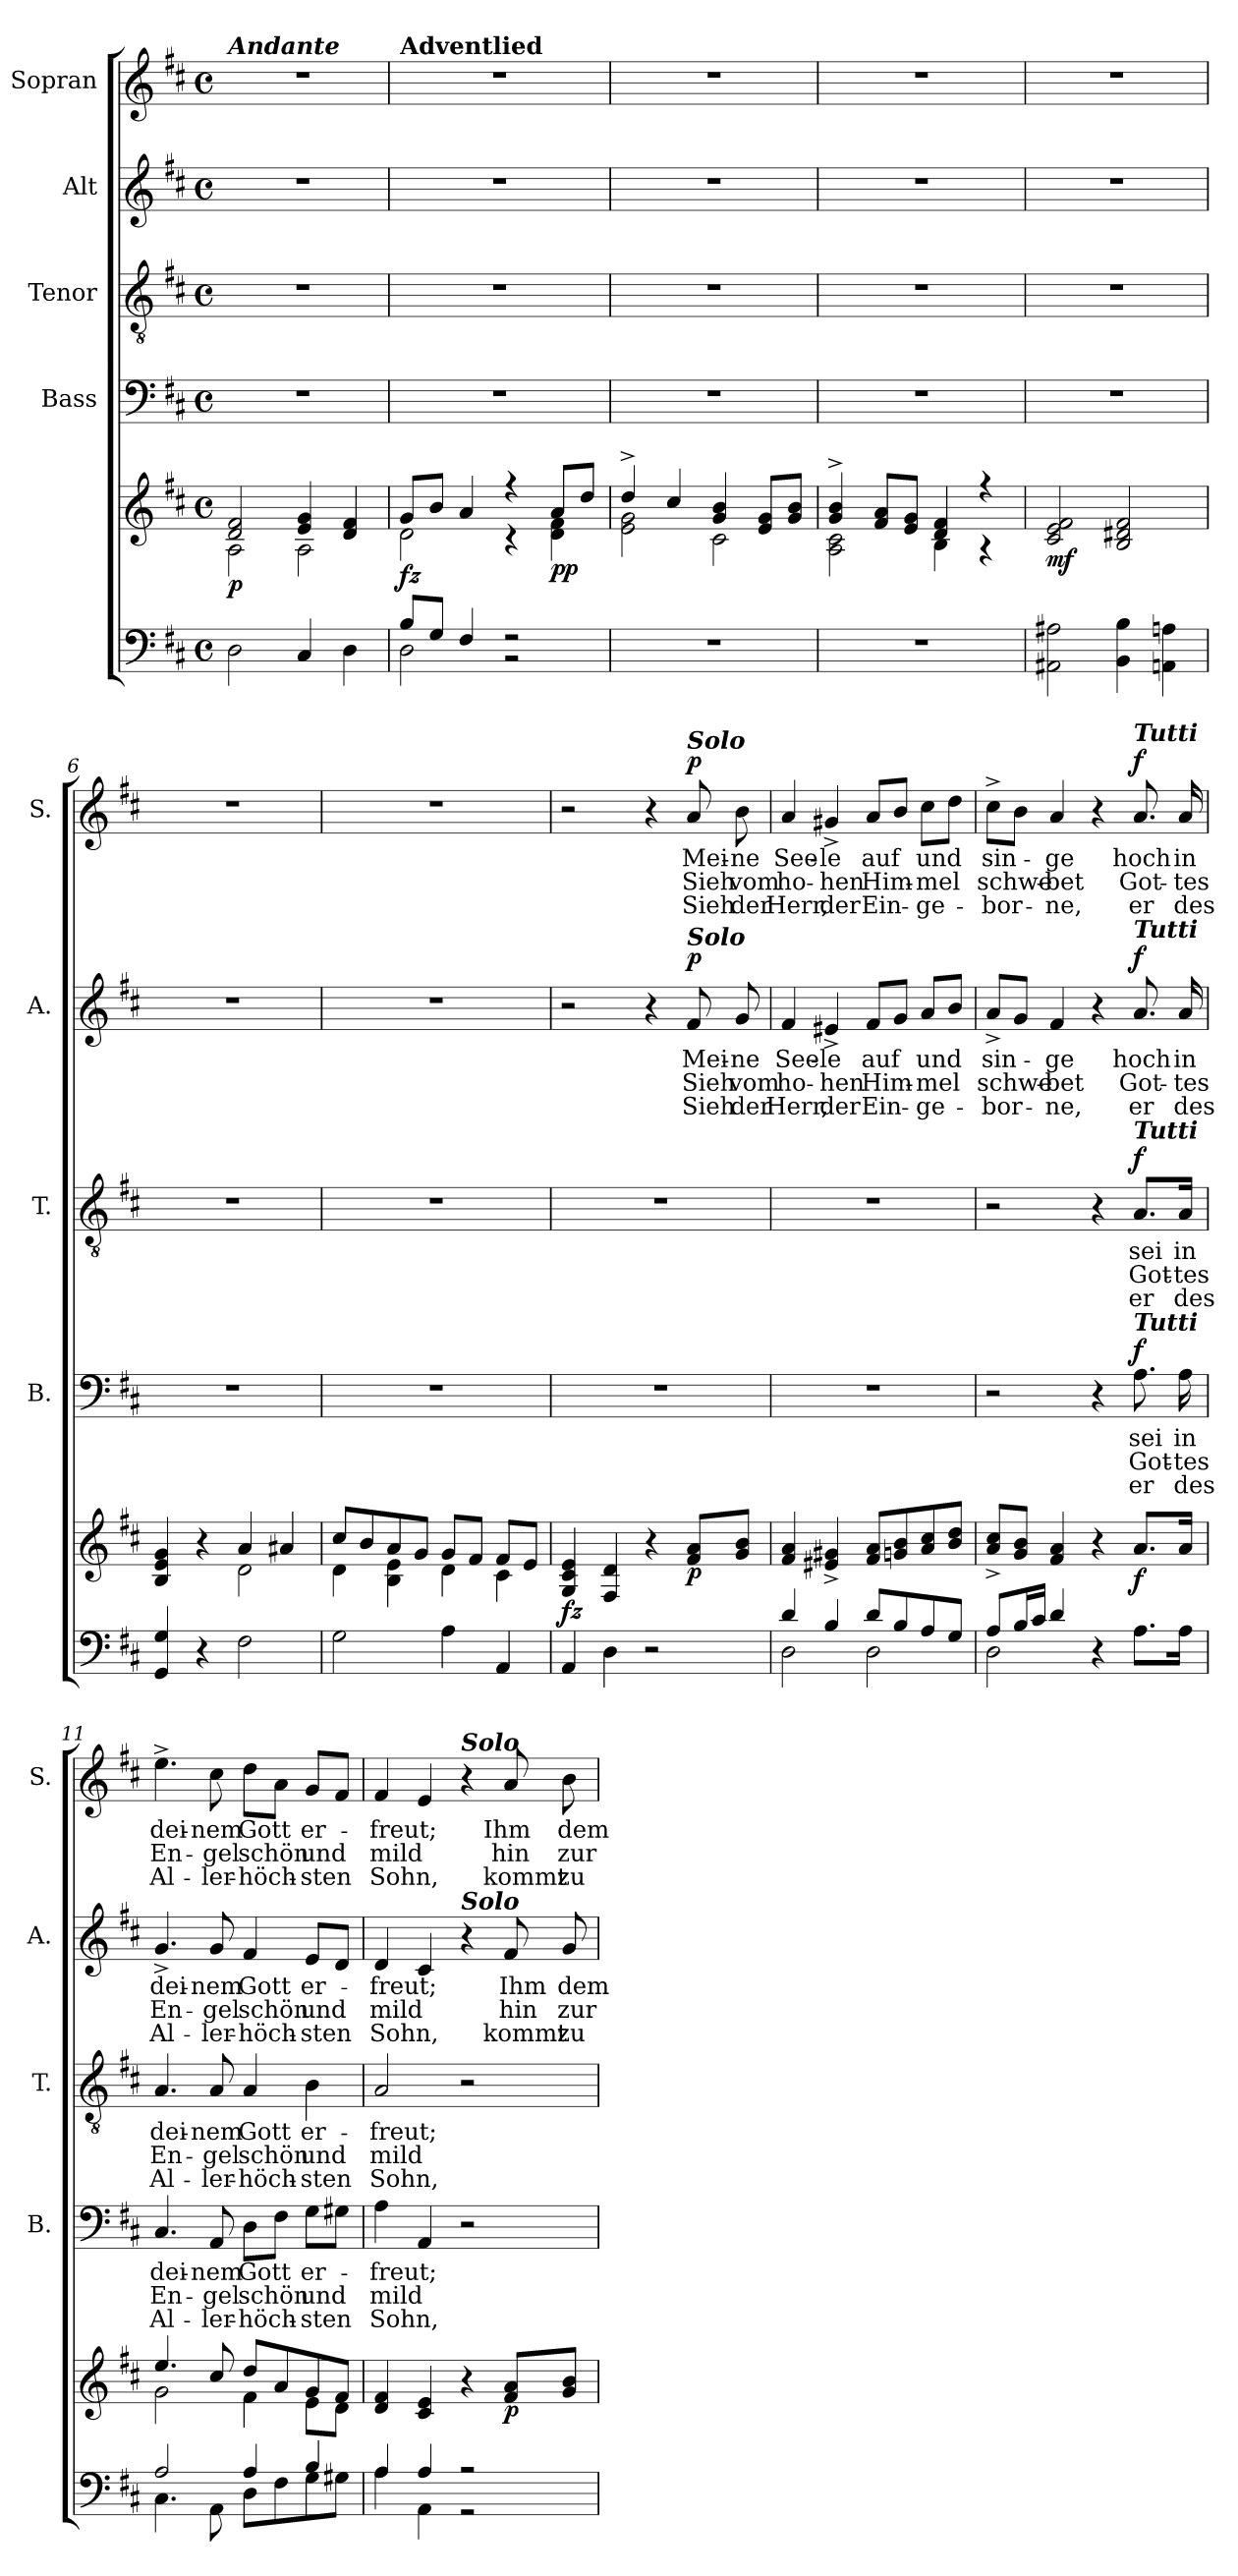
**kern	**kern	**dynam	**kern	**text	**text	**text	**dynam	**kern	**text	**text	**text	**dynam	**kern	**text	**text	**text	**dynam	**kern	**text	**text	**text	**dynam
*part5	*part5	*part5	*part4	*part4	*part4	*part4	*part4	*part3	*part3	*part3	*part3	*part3	*part2	*part2	*part2	*part2	*part2	*part1	*part1	*part1	*part1	*part1
*staff6	*staff5	*staff5/6	*staff4	*staff4	*staff4	*staff4	*staff4	*staff3	*staff3	*staff3	*staff3	*staff3	*staff2	*staff2	*staff2	*staff2	*staff2	*staff1	*staff1	*staff1	*staff1	*staff1
*	*	*	*I"Bass	*	*	*	*	*I"Tenor	*	*	*	*	*I"Alt	*	*	*	*	*I"Sopran	*	*	*	*
*	*	*	*I'B.	*	*	*	*	*I'T.	*	*	*	*	*I'A.	*	*	*	*	*I'S.	*	*	*	*
*clefF4	*clefG2	*	*clefF4	*	*	*	*	*clefGv2	*	*	*	*	*clefG2	*	*	*	*	*clefG2	*	*	*	*
*k[f#c#]	*k[f#c#]	*	*k[f#c#]	*	*	*	*	*k[f#c#]	*	*	*	*	*k[f#c#]	*	*	*	*	*k[f#c#]	*	*	*	*
*D:	*D:	*	*D:	*	*	*	*	*D:	*	*	*	*	*D:	*	*	*	*	*D:	*	*	*	*
*M4/4	*M4/4	*	*M4/4	*	*	*	*	*M4/4	*	*	*	*	*M4/4	*	*	*	*	*M4/4	*	*	*	*
*met(c)	*met(c)	*	*met(c)	*	*	*	*	*met(c)	*	*	*	*	*met(c)	*	*	*	*	*met(c)	*	*	*	*
=1	=1	=1	=1	=1	=1	=1	=1	=1	=1	=1	=1	=1	=1	=1	=1	=1	=1	=1	=1	=1	=1	=1
*	*^	*	*	*	*	*	*	*	*	*	*	*	*	*	*	*	*	*	*	*	*	*
!	!	!	!	!	!	!	!	!	!	!	!	!	!	!	!	!	!	!	!LO:TX:a:Bi:t=Andante	!	!	!	!
!	!	!	!LO:DY:b	!	!	!	!	!	!	!	!	!	!	!	!	!	!	!	!	!	!	!	!
2D\	2d/ 2f#/	2A\	p	1r	.	.	.	.	1r	.	.	.	.	1r	.	.	.	.	1r	.	.	.	.
4C#/	4e/ 4g/	2A\	.	.	.	.	.	.	.	.	.	.	.	.	.	.	.	.	.	.	.	.	.
4D\	4d/ 4f#/	.	.	.	.	.	.	.	.	.	.	.	.	.	.	.	.	.	.	.	.	.	.
=2	=2	=2	=2	=2	=2	=2	=2	=2	=2	=2	=2	=2	=2	=2	=2	=2	=2	=2	=2	=2	=2	=2	=2
*^	*	*	*	*	*	*	*	*	*	*	*	*	*	*	*	*	*	*	*	*	*	*	*
!	!	!	!	!	!	!	!	!	!	!	!	!	!	!	!	!	!	!	!	!LO:TX:a:B:t=Adventlied	!	!	!	!
!	!	!	!	!LO:DY:b	!	!	!	!	!	!	!	!	!	!	!	!	!	!	!	!	!	!	!	!
8B/L	2D\	8g/L	2d\	fz	1r	.	.	.	.	1r	.	.	.	.	1r	.	.	.	.	1r	.	.	.	.
8G/J	.	8b/J	.	.	.	.	.	.	.	.	.	.	.	.	.	.	.	.	.	.	.	.	.	.
4F#/	.	4a/	.	.	.	.	.	.	.	.	.	.	.	.	.	.	.	.	.	.	.	.	.	.
2r	2r	4r	4r	.	.	.	.	.	.	.	.	.	.	.	.	.	.	.	.	.	.	.	.	.
!	!	!	!	!LO:DY:b	!	!	!	!	!	!	!	!	!	!	!	!	!	!	!	!	!	!	!	!
.	.	8a/L	4d\ 4f#\	pp	.	.	.	.	.	.	.	.	.	.	.	.	.	.	.	.	.	.	.	.
.	.	8dd/J	.	.	.	.	.	.	.	.	.	.	.	.	.	.	.	.	.	.	.	.	.	.
*v	*v	*	*	*	*	*	*	*	*	*	*	*	*	*	*	*	*	*	*	*	*	*	*	*
=3	=3	=3	=3	=3	=3	=3	=3	=3	=3	=3	=3	=3	=3	=3	=3	=3	=3	=3	=3	=3	=3	=3	=3
1r	4dd^>/	2e\ 2g\	.	1r	.	.	.	.	1r	.	.	.	.	1r	.	.	.	.	1r	.	.	.	.
.	4cc#/	.	.	.	.	.	.	.	.	.	.	.	.	.	.	.	.	.	.	.	.	.	.
.	4g/ 4b/	2c#\	.	.	.	.	.	.	.	.	.	.	.	.	.	.	.	.	.	.	.	.	.
.	8e/ 8g/L	.	.	.	.	.	.	.	.	.	.	.	.	.	.	.	.	.	.	.	.	.	.
.	8g/ 8b/J	.	.	.	.	.	.	.	.	.	.	.	.	.	.	.	.	.	.	.	.	.	.
=4	=4	=4	=4	=4	=4	=4	=4	=4	=4	=4	=4	=4	=4	=4	=4	=4	=4	=4	=4	=4	=4	=4	=4
1r	4g/^> 4b/^>	2A\ 2c#\	.	1r	.	.	.	.	1r	.	.	.	.	1r	.	.	.	.	1r	.	.	.	.
.	8f#/ 8a/L	.	.	.	.	.	.	.	.	.	.	.	.	.	.	.	.	.	.	.	.	.	.
.	8e/ 8g/J	.	.	.	.	.	.	.	.	.	.	.	.	.	.	.	.	.	.	.	.	.	.
.	4d/ 4f#/	4B\	.	.	.	.	.	.	.	.	.	.	.	.	.	.	.	.	.	.	.	.	.
.	4r	4r	.	.	.	.	.	.	.	.	.	.	.	.	.	.	.	.	.	.	.	.	.
=5	=5	=5	=5	=5	=5	=5	=5	=5	=5	=5	=5	=5	=5	=5	=5	=5	=5	=5	=5	=5	=5	=5	=5
!	!	!	!LO:DY:b	!	!	!	!	!	!	!	!	!	!	!	!	!	!	!	!	!	!	!	!
*	*v	*v	*	*	*	*	*	*	*	*	*	*	*	*	*	*	*	*	*	*	*	*	*
2AA#X\ 2A#X\	2c#/ 2e/ 2f#/	mf	1r	.	.	.	.	1r	.	.	.	.	1r	.	.	.	.	1r	.	.	.	.
4BB\ 4B\	2B/ 2d#X/ 2f#/	.	.	.	.	.	.	.	.	.	.	.	.	.	.	.	.	.	.	.	.	.
4AAn\ 4An\	.	.	.	.	.	.	.	.	.	.	.	.	.	.	.	.	.	.	.	.	.	.
!!LO:LB:g=z
=6	=6	=6	=6	=6	=6	=6	=6	=6	=6	=6	=6	=6	=6	=6	=6	=6	=6	=6	=6	=6	=6	=6
*	*^	*	*	*	*	*	*	*	*	*	*	*	*	*	*	*	*	*	*	*	*	*
4GG/ 4G/	4B/ 4e/ 4g/	2ryy	.	1r	.	.	.	.	1r	.	.	.	.	1r	.	.	.	.	1r	.	.	.	.
4r	4r	.	.	.	.	.	.	.	.	.	.	.	.	.	.	.	.	.	.	.	.	.	.
2F#\	4a/	2d\	.	.	.	.	.	.	.	.	.	.	.	.	.	.	.	.	.	.	.	.	.
.	4a#X/	.	.	.	.	.	.	.	.	.	.	.	.	.	.	.	.	.	.	.	.	.	.
=7	=7	=7	=7	=7	=7	=7	=7	=7	=7	=7	=7	=7	=7	=7	=7	=7	=7	=7	=7	=7	=7	=7	=7
2G\	8cc#/L	4d\	.	1r	.	.	.	.	1r	.	.	.	.	1r	.	.	.	.	1r	.	.	.	.
.	8b/	.	.	.	.	.	.	.	.	.	.	.	.	.	.	.	.	.	.	.	.	.	.
.	8a/	4B\ 4e\	.	.	.	.	.	.	.	.	.	.	.	.	.	.	.	.	.	.	.	.	.
.	8g/J	.	.	.	.	.	.	.	.	.	.	.	.	.	.	.	.	.	.	.	.	.	.
4A\	8g/L	4d\	.	.	.	.	.	.	.	.	.	.	.	.	.	.	.	.	.	.	.	.	.
.	8f#/J	.	.	.	.	.	.	.	.	.	.	.	.	.	.	.	.	.	.	.	.	.	.
4AA/	8f#/L	4c#\	.	.	.	.	.	.	.	.	.	.	.	.	.	.	.	.	.	.	.	.	.
.	8e/J	.	.	.	.	.	.	.	.	.	.	.	.	.	.	.	.	.	.	.	.	.	.
*	*v	*v	*	*	*	*	*	*	*	*	*	*	*	*	*	*	*	*	*	*	*	*	*
=8	=8	=8	=8	=8	=8	=8	=8	=8	=8	=8	=8	=8	=8	=8	=8	=8	=8	=8	=8	=8	=8	=8
!	!	!LO:DY:b	!	!	!	!	!	!	!	!	!	!	!	!	!	!	!	!	!	!	!	!
4AA/	4G/ 4c#/ 4e/	fz	1r	.	.	.	.	1r	.	.	.	.	2r	.	.	.	.	2r	.	.	.	.
4D\	4F#/ 4d/	.	.	.	.	.	.	.	.	.	.	.	.	.	.	.	.	.	.	.	.	.
2r	4r	.	.	.	.	.	.	.	.	.	.	.	4r	.	.	.	.	4r	.	.	.	.
!	!	!	!	!	!	!	!	!	!	!	!	!	!	!	!	!	!	!LO:TX:a:Bi:t=Solo	!	!	!	!
!	!	!	!	!	!	!	!	!	!	!	!	!	!LO:TX:a:Bi:t=Solo	!	!	!	!	!	!	!	!	!
!	!	!LO:DY:b	!	!	!	!	!	!	!	!	!	!	!	!LO:LY:b	!LO:LY:b	!LO:LY:b	!LO:DY:a	!	!LO:LY:b	!LO:LY:b	!LO:LY:b	!LO:DY:a
.	8f#/ 8a/L	p	.	.	.	.	.	.	.	.	.	.	8f#/	Mei-	Sieh	Sieh	p	8a/	Mei-	Sieh	Sieh	p
!	!	!	!	!	!	!	!	!	!	!	!	!	!	!LO:LY:b	!LO:LY:b	!LO:LY:b	!	!	!LO:LY:b	!LO:LY:b	!LO:LY:b	!
.	8g/ 8b/J	.	.	.	.	.	.	.	.	.	.	.	8g/	-ne	vom	der	.	8b\	-ne	vom	der	.
=9	=9	=9	=9	=9	=9	=9	=9	=9	=9	=9	=9	=9	=9	=9	=9	=9	=9	=9	=9	=9	=9	=9
*^	*	*	*	*	*	*	*	*	*	*	*	*	*	*	*	*	*	*	*	*	*	*
!	!	!	!	!	!	!	!	!	!	!	!	!	!	!	!LO:LY:b	!LO:LY:b	!LO:LY:b	!	!	!LO:LY:b	!LO:LY:b	!LO:LY:b	!
4d/	2D\	4f#/ 4a/	.	1r	.	.	.	.	1r	.	.	.	.	4f#/	See-	ho-	Herr,	.	4a/	See-	ho-	Herr,	.
!	!	!	!	!	!	!	!	!	!	!	!	!	!	!	!LO:LY:b	!LO:LY:b	!LO:LY:b	!	!	!LO:LY:b	!LO:LY:b	!LO:LY:b	!
4B/	.	4e#X/^< 4g#X/^<	.	.	.	.	.	.	.	.	.	.	.	4e#X^>/	-le	-hen	der	.	4g#X^>/	-le	-hen	der	.
!	!	!	!	!	!	!	!	!	!	!	!	!	!	!	!LO:LY:b	!LO:LY:b	!LO:LY:b	!	!	!LO:LY:b	!LO:LY:b	!LO:LY:b	!
8d/L	2D\	8f#/ 8a/L	.	.	.	.	.	.	.	.	.	.	.	8f#/L	auf	Him-	Ein-	.	8a/L	auf	Him-	Ein-	.
8B/	.	8gn/ 8b/	.	.	.	.	.	.	.	.	.	.	.	8g/J	.	.	.	.	8b/J	.	.	.	.
!	!	!	!	!	!	!	!	!	!	!	!	!	!	!	!LO:LY:b	!LO:LY:b	!LO:LY:b	!	!	!LO:LY:b	!LO:LY:b	!LO:LY:b	!
8A/	.	8a/ 8cc#/	.	.	.	.	.	.	.	.	.	.	.	8a/L	und	-mel	-ge-	.	8cc#\L	und	-mel	-ge-	.
8G/J	.	8b/ 8dd/J	.	.	.	.	.	.	.	.	.	.	.	8b/J	.	.	.	.	8dd\J	.	.	.	.
=10	=10	=10	=10	=10	=10	=10	=10	=10	=10	=10	=10	=10	=10	=10	=10	=10	=10	=10	=10	=10	=10	=10	=10
!	!	!	!	!	!	!	!	!	!	!	!	!	!	!	!LO:LY:b	!LO:LY:b	!LO:LY:b	!	!	!LO:LY:b	!LO:LY:b	!LO:LY:b	!
8A/L	2D\	8a/^< 8cc#/^<L	.	2r	.	.	.	.	2r	.	.	.	.	8a^>/L	sin-	schwe-	-bor-	.	8cc#^>\L	sin-	schwe-	-bor-	.
16B/L	.	8g/ 8b/J	.	.	.	.	.	.	.	.	.	.	.	8g/J	.	.	.	.	8b\J	.	.	.	.
16c#/JJ	.	.	.	.	.	.	.	.	.	.	.	.	.	.	.	.	.	.	.	.	.	.	.
!	!	!	!	!	!	!	!	!	!	!	!	!	!	!	!LO:LY:b	!LO:LY:b	!LO:LY:b	!	!	!LO:LY:b	!LO:LY:b	!LO:LY:b	!
4d/	.	4f#/ 4a/	.	.	.	.	.	.	.	.	.	.	.	4f#/	-ge	-bet	-ne,	.	4a/	-ge	-bet	-ne,	.
2ryy	4r	4r	.	4r	.	.	.	.	4r	.	.	.	.	4r	.	.	.	.	4r	.	.	.	.
!	!	!	!	!	!	!	!	!	!	!	!	!	!	!	!	!	!	!	!LO:TX:a:Bi:t=Tutti	!	!	!	!
!	!	!	!	!	!	!	!	!	!	!	!	!	!	!LO:TX:a:Bi:t=Tutti	!	!	!	!	!	!	!	!	!
!	!	!	!	!	!	!	!	!	!LO:TX:a:Bi:t=Tutti	!	!	!	!	!	!	!	!	!	!	!	!	!	!
!	!	!	!	!LO:TX:a:Bi:t=Tutti	!	!	!	!	!	!	!	!	!	!	!	!	!	!	!	!	!	!	!
!	!	!	!LO:DY:b	!	!LO:LY:b	!LO:LY:b	!LO:LY:b	!LO:DY:a	!	!LO:LY:b	!LO:LY:b	!LO:LY:b	!LO:DY:a	!	!LO:LY:b	!LO:LY:b	!LO:LY:b	!LO:DY:a	!	!LO:LY:b	!LO:LY:b	!LO:LY:b	!LO:DY:a
.	8.A\L	8.a/L	f	8.A\	sei	Got-	er	f	8.A/L	sei	Got-	er	f	8.a/	hoch	Got-	er	f	8.a/	hoch	Got-	er	f
!	!	!	!	!	!LO:LY:b	!LO:LY:b	!LO:LY:b	!	!	!LO:LY:b	!LO:LY:b	!LO:LY:b	!	!	!LO:LY:b	!LO:LY:b	!LO:LY:b	!	!	!LO:LY:b	!LO:LY:b	!LO:LY:b	!
.	16A\Jk	16a/Jk	.	16A\	in	-tes	des	.	16A/Jk	in	-tes	des	.	16a/	in	-tes	des	.	16a/	in	-tes	des	.
!!LO:PB:g=z
=11	=11	=11	=11	=11	=11	=11	=11	=11	=11	=11	=11	=11	=11	=11	=11	=11	=11	=11	=11	=11	=11	=11	=11
*	*	*^	*	*	*	*	*	*	*	*	*	*	*	*	*	*	*	*	*	*	*	*	*
!	!	!	!	!	!	!LO:LY:b	!LO:LY:b	!LO:LY:b	!	!	!LO:LY:b	!LO:LY:b	!LO:LY:b	!	!	!LO:LY:b	!LO:LY:b	!LO:LY:b	!	!	!LO:LY:b	!LO:LY:b	!LO:LY:b	!
2A/	4.C#\	4.ee/	2g\	.	4.C#/	dei-	En-	Al-	.	4.A/	dei-	En-	Al-	.	4.g^>/	dei-	En-	Al-	.	4.ee^>\	dei-	En-	Al-	.
!	!	!	!	!	!	!LO:LY:b	!LO:LY:b	!LO:LY:b	!	!	!LO:LY:b	!LO:LY:b	!LO:LY:b	!	!	!LO:LY:b	!LO:LY:b	!LO:LY:b	!	!	!LO:LY:b	!LO:LY:b	!LO:LY:b	!
.	8AA\	8cc#/	.	.	8AA/	-nem	-gel	-ler-	.	8A/	-nem	-gel	-ler-	.	8g/	-nem	-gel	-ler-	.	8cc#\	-nem	-gel	-ler-	.
!	!	!	!	!	!	!LO:LY:b	!LO:LY:b	!LO:LY:b	!	!	!LO:LY:b	!LO:LY:b	!LO:LY:b	!	!	!LO:LY:b	!LO:LY:b	!LO:LY:b	!	!	!LO:LY:b	!LO:LY:b	!LO:LY:b	!
4A/	8D\L	8dd/L	4f#\	.	8D\L	Gott	schön	-höch-	.	4A/	Gott	schön	-höch-	.	4f#/	Gott	schön	-höch-	.	8dd\L	Gott	schön	-höch-	.
.	8F#\	8a/	.	.	8F#\J	.	.	.	.	.	.	.	.	.	.	.	.	.	.	8a\J	.	.	.	.
!	!	!	!	!	!	!LO:LY:b	!LO:LY:b	!LO:LY:b	!	!	!LO:LY:b	!LO:LY:b	!LO:LY:b	!	!	!LO:LY:b	!LO:LY:b	!LO:LY:b	!	!	!LO:LY:b	!LO:LY:b	!LO:LY:b	!
4B/	8G\	8g/	8e\L	.	8G\L	er-	und	-sten	.	4B\	er-	und	-sten	.	8e/L	er-	und	-sten	.	8g/L	er-	und	-sten	.
.	8G#X\J	8f#/J	8d\J	.	8G#X\J	.	.	.	.	.	.	.	.	.	8d/J	.	.	.	.	8f#/J	.	.	.	.
=12	=12	=12	=12	=12	=12	=12	=12	=12	=12	=12	=12	=12	=12	=12	=12	=12	=12	=12	=12	=12	=12	=12	=12	=12
!	!	!	!	!	!	!LO:LY:b	!LO:LY:b	!LO:LY:b	!	!	!LO:LY:b	!LO:LY:b	!LO:LY:b	!	!	!LO:LY:b	!LO:LY:b	!LO:LY:b	!	!	!LO:LY:b	!LO:LY:b	!LO:LY:b	!
*	*	*v	*v	*	*	*	*	*	*	*	*	*	*	*	*	*	*	*	*	*	*	*	*	*
4A/	4A\	4d/ 4f#/	.	4A\	-freut;	mild	Sohn,	.	2A/	-freut;	mild	Sohn,	.	4d/	-freut;	mild	Sohn,	.	4f#/	-freut;	mild	Sohn,	.
4A/	4AA\	4c#/ 4e/	.	4AA/	.	.	.	.	.	.	.	.	.	4c#/	.	.	.	.	4e/	.	.	.	.
!	!	!	!	!	!	!	!	!	!	!	!	!	!	!	!	!	!	!	!LO:TX:a:Bi:t=Solo	!	!	!	!
!	!	!	!	!	!	!	!	!	!	!	!	!	!	!LO:TX:a:Bi:t=Solo	!	!	!	!	!	!	!	!	!
2r	2r	4r	.	2r	.	.	.	.	2r	.	.	.	.	4r	.	.	.	.	4r	.	.	.	.
!	!	!	!LO:DY:b	!	!	!	!	!	!	!	!	!	!	!	!LO:LY:b	!LO:LY:b	!LO:LY:b	!	!	!LO:LY:b	!LO:LY:b	!LO:LY:b	!
.	.	8f#/ 8a/L	p	.	.	.	.	.	.	.	.	.	.	8f#/	Ihm	hin	kommt	.	8a/	Ihm	hin	kommt	.
!	!	!	!	!	!	!	!	!	!	!	!	!	!	!	!LO:LY:b	!LO:LY:b	!LO:LY:b	!	!	!LO:LY:b	!LO:LY:b	!LO:LY:b	!
.	.	8g/ 8b/J	.	.	.	.	.	.	.	.	.	.	.	8g/	dem	zur	zu	.	8b\	dem	zur	zu	.
*v	*v	*	*	*	*	*	*	*	*	*	*	*	*	*	*	*	*	*	*	*	*	*	*
=	=	=	=	=	=	=	=	=	=	=	=	=	=	=	=	=	=	=	=	=	=	=
*-	*-	*-	*-	*-	*-	*-	*-	*-	*-	*-	*-	*-	*-	*-	*-	*-	*-	*-	*-	*-	*-	*-
